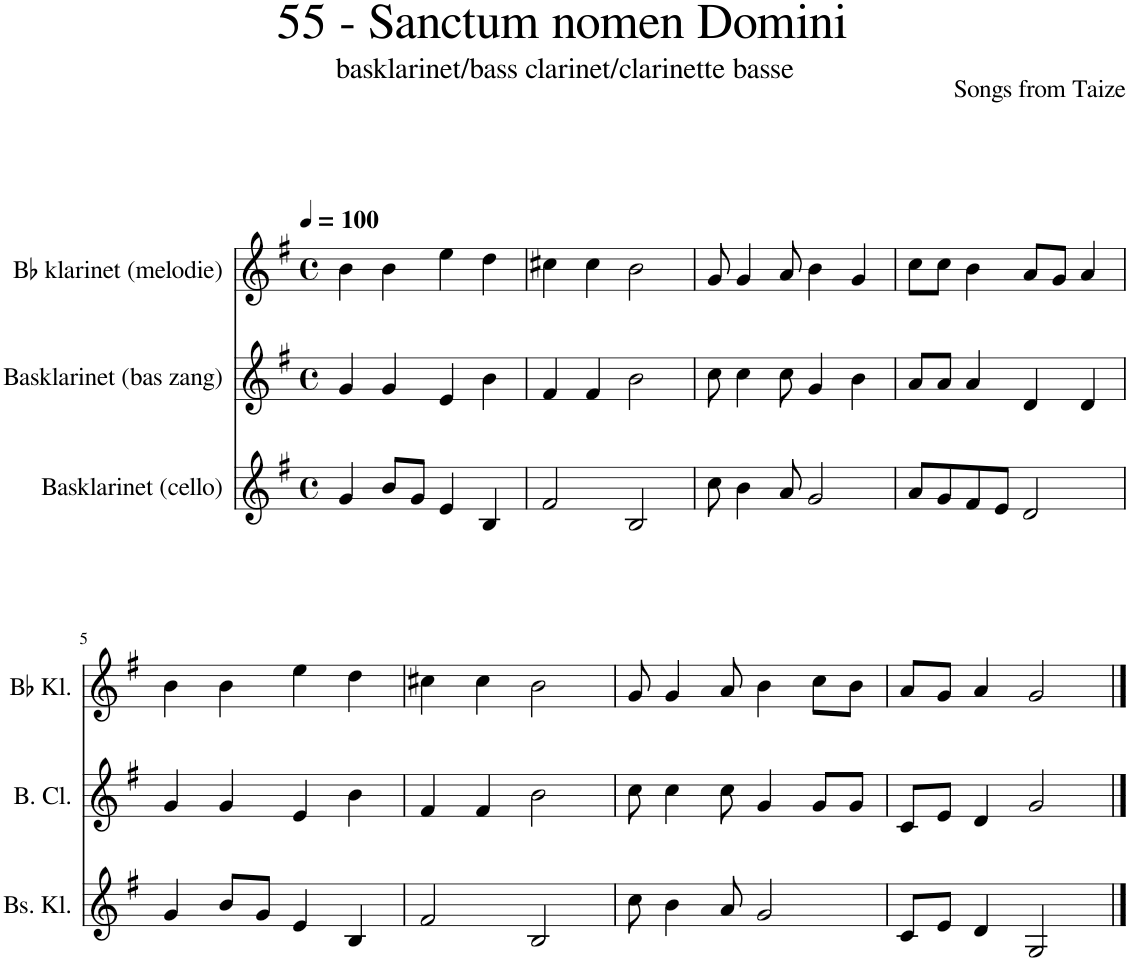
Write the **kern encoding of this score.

**kern	**kern	**kern
*part3	*part2	*part1
*staff3	*staff2	*staff1
*I"Basklarinet (cello)	*I"Basklarinet (bas zang)	*I"Bb klarinet (melodie)
*I'Bs. Kl.	*	*I'Bb Kl.
*clefG2	*clefG2	*clefG2
*Trd8c14	*Trd8c14	*Trd1c2
*k[f#]	*k[f#]	*k[f#]
*M4/4	*M4/4	*M4/4
*met(c)	*met(c)	*met(c)
*MM100	*MM100	*MM100
=1	=1	=1
4g/	4g/	4b\
8b/L	4g/	4b\
8g/J	.	.
4e/	4e/	4ee\
4B/	4b\	4dd\
=2	=2	=2
2f#/	4f#/	4cc#X\
.	4f#/	4cc#\
2B/	2b\	2b\
=3	=3	=3
8cc\	8cc\	8g/
4b\	4cc\	4g/
8a/	8cc\	8a/
2g/	4g/	4b\
.	4b\	4g/
=4	=4	=4
8a/L	8a/L	8cc\L
8g/	8a/J	8cc\J
8f#/	4a/	4b\
8e/J	.	.
2d/	4d/	8a/L
.	.	8g/J
.	4d/	4a/
!!LO:LB:g=z
=5	=5	=5
4g/	4g/	4b\
8b/L	4g/	4b\
8g/J	.	.
4e/	4e/	4ee\
4B/	4b\	4dd\
=6	=6	=6
2f#/	4f#/	4cc#X\
.	4f#/	4cc#\
2B/	2b\	2b\
=7	=7	=7
8cc\	8cc\	8g/
4b\	4cc\	4g/
8a/	8cc\	8a/
2g/	4g/	4b\
.	8g/L	8cc\L
.	8g/J	8b\J
=8	=8	=8
8c/L	8c/L	8a/L
8e/J	8e/J	8g/J
4d/	4d/	4a/
2G/	2g/	2g/
==	==	==
*-	*-	*-
